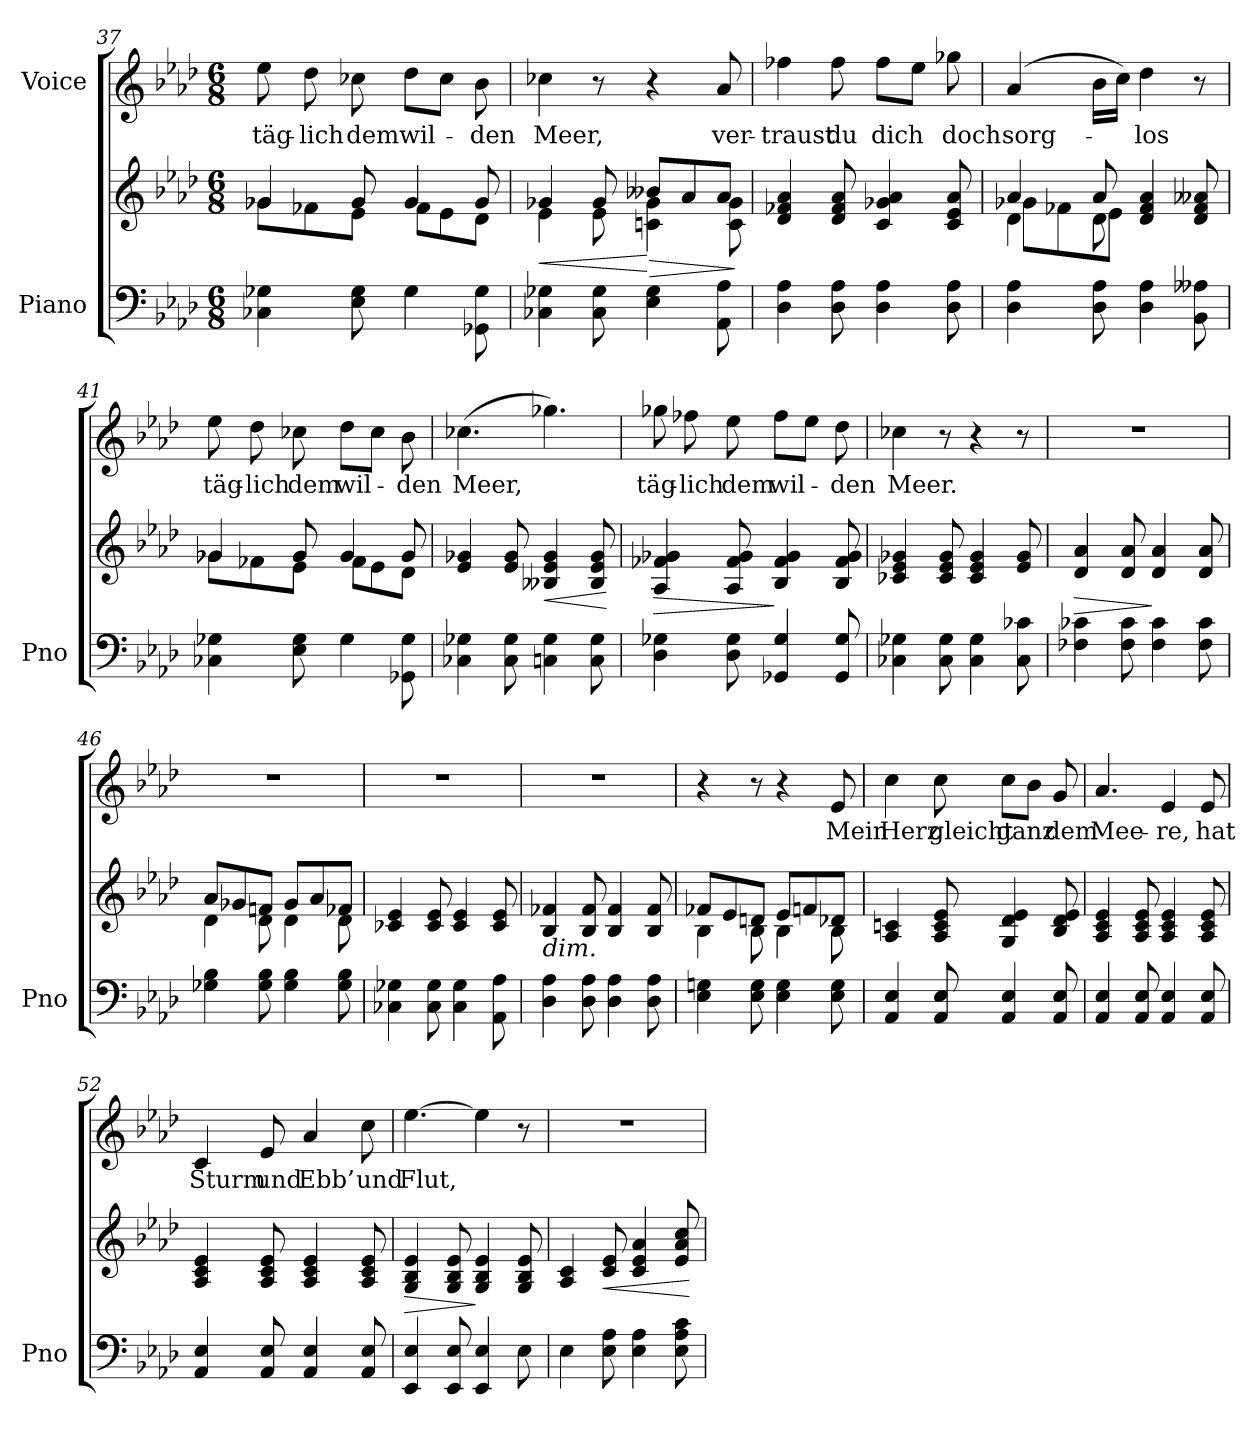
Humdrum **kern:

**kern	**kern	**dynam	**kern	**text
*part2	*part2	*part2	*part1	*part1
*staff3	*staff2	*staff2/3	*staff1	*staff1
*I"Piano	*	*	*I"Voice	*
*I'Pno	*	*	*	*
*clefF4	*clefG2	*	*clefG2	*
*k[b-e-a-d-]	*k[b-e-a-d-]	*	*k[b-e-a-d-]	*
*M6/8	*M6/8	*	*M6/8	*
=37	=37	=37	=37	=37
*	*^	*	*	*
4C-X\ 4G-X\	4g-X/	8g-\L	.	8ee-\	täg-
.	.	8f-X\	.	8dd-\	-lich
8E-\ 8G-\	8g-/	8e-\J	.	8cc-X\	dem
4G-\	4g-/	8f-\L	.	8dd-\L	wil-
.	.	8e-\	.	8cc-\J	.
8GG-X\ 8G-\	8g-/	8d-\J	.	8b-\	-den
=38	=38	=38	=38	=38	=38
!	!	!	!LO:HP:b	!	!
4C-X\ 4G-X\	4g-X/	4e-\	<	4cc-X\	Meer,
8C-\ 8G-\	8g-/	8e-\	.	8r	.
!	!	!	!LO:HP:n=1:b	!	!
4E-\ 4G-\	8b--X/L	4cn\ 4g-\	[ >	4r	.
.	8a-/	.	.	.	.
8AA-\ 8A-\	8a-/J	8c\ 8g-\	.	8a-/	ver-
*	*v	*v	*	*	*
.	.	]	.	.
=39	=39	=39	=39	=39
4D-\ 4A-\	4d-/ 4f-X/ 4a-/	.	4ff-X\	-traust
8D-\ 8A-\	8d-/ 8f-/ 8a-/	.	8ff-\	du
4D-\ 4A-\	4c/ 4g-X/ 4a-/	.	8ff-\L	dich
.	.	.	8ee-\J	.
8D-\ 8A-\	8c/ 8e-/ 8a-/	.	8gg-X\	doch
=40	=40	=40	=40	=40
*	*^	*	*	*
*	*	*^	*	*	*
4D-\ 4A-\	4a-/	4d-\	8g-X\L	.	(4a-/	sorg-
.	.	.	8f-X\	.	.	.
8D-\ 8A-\	8a-/	8d-\	8e-\J	.	16b-\LL	.
.	.	.	.	.	16cc\JJ)	.
4D-\ 4A-\	4d-/ 4f-/ 4a-/	4ryy	4ryy	.	4dd-\	-los
8BB-\ 8A--X\	8d-/ 8f-/ 8a--X/	8ryy	8ryy	.	8r	.
*	*	*v	*v	*	*	*
=41	=41	=41	=41	=41	=41
4C-X\ 4G-X\	4g-X/	8g-\L	.	8ee-\	täg-
.	.	8f-X\	.	8dd-\	-lich
8E-\ 8G-\	8g-/	8e-\J	.	8cc-X\	dem
4G-\	4g-/	8f-\L	.	8dd-\L	wil-
.	.	8e-\	.	8cc-\J	.
8GG-X\ 8G-\	8g-/	8d-\J	.	8b-\	-den
*	*v	*v	*	*	*
=42	=42	=42	=42	=42
4C-X\ 4G-X\	4e-/ 4g-X/	.	(4.cc-X\	Meer,
8C-\ 8G-\	8e-/ 8g-/	.	.	.
!	!	!LO:HP:b	!	!
4Cn\ 4G-\	4B--X/ 4e-/ 4g-/	<	4.gg-X\)	.
8C\ 8G-\	8B--/ 8e-/ 8g-/	.	.	.
.	.	[	.	.
=43	=43	=43	=43	=43
!	!	!LO:HP:b	!	!
4D-\ 4G-X\	4A-/ 4f-X/ 4g-X/	>	8gg-X\	täg-
.	.	.	8ff-X\	-lich
8D-\ 8G-\	8A-/ 8f-/ 8g-/	.	8ee-\	dem
4GG-X/ 4G-/	4B-/ 4f-/ 4g-/	]	8ff-\L	wil-
.	.	.	8ee-\J	.
8GG-/ 8G-/	8B-/ 8f-/ 8g-/	.	8dd-\	-den
=44	=44	=44	=44	=44
4C-X\ 4G-X\	4c-X/ 4e-/ 4g-X/	.	4cc-X\	Meer.
8C-\ 8G-\	8c-/ 8e-/ 8g-/	.	8r	.
4C-\ 4G-\	4c-/ 4e-/ 4g-/	.	4r	.
8C-\ 8c-X\	8e-/ 8g-/	.	8r	.
=45	=45	=45	=45	=45
!	!	!LO:HP:b	!	!
4F-X\ 4c-X\	4d-/ 4a-/	>	2.r	.
8F-\ 8c-\	8d-/ 8a-/	.	.	.
4F-\ 4c-\	4d-/ 4a-/	]	.	.
8F-\ 8c-\	8d-/ 8a-/	.	.	.
=46	=46	=46	=46	=46
*	*^	*	*	*
4G-X\ 4B-\	8a-/L	4d-\	.	2.r	.
.	8g-X/	.	.	.	.
8G-\ 8B-\	8fn/J	8d-\	.	.	.
4G-\ 4B-\	8g-/L	4d-\	.	.	.
.	8a-/	.	.	.	.
8G-\ 8B-\	8f-X/J	8d-\	.	.	.
*	*v	*v	*	*	*
=47	=47	=47	=47	=47
4C-X\ 4G-X\	4c-X/ 4e-/	.	2.r	.
8C-\ 8G-\	8c-/ 8e-/	.	.	.
4C-\ 4G-\	4c-/ 4e-/	.	.	.
8AA-\ 8A-\	8c-/ 8e-/	.	.	.
=48	=48	=48	=48	=48
!	!LO:TX:b:i:t=dim.	!	!	!
4D-\ 4A-\	4B-/ 4f-X/	.	2.r	.
8D-\ 8A-\	8B-/ 8f-/	.	.	.
4D-\ 4A-\	4B-/ 4f-/	.	.	.
8D-\ 8A-\	8B-/ 8f-/	.	.	.
=49	=49	=49	=49	=49
*	*^	*	*	*
4E-\ 4Gn\	8f-X/L	4B-\	.	4r	.
.	8e-/	.	.	.	.
8E-\ 8G\	8dn/J	8B-\	.	8r	.
4E-\ 4G\	8e-/L	4B-\	.	4r	.
.	8fn/	.	.	.	.
8E-\ 8G\	8d-X/J	8B-\	.	8e-/	Mein
*	*v	*v	*	*	*
=50	=50	=50	=50	=50
4AA-/ 4E-/	4A-/ 4cn/	.	4cc\	Herz
8AA-/ 8E-/	8A-/ 8c/ 8e-/	.	8cc\	gleicht
4AA-/ 4E-/	4G/ 4d-/ 4e-/	.	8cc\L	ganz
.	.	.	8b-\J	.
8AA-/ 8E-/	8B-/ 8d-/ 8e-/	.	8g/	dem
=51	=51	=51	=51	=51
4AA-/ 4E-/	4A-/ 4c/ 4e-/	.	4.a-/	Mee-
8AA-/ 8E-/	8A-/ 8c/ 8e-/	.	.	.
4AA-/ 4E-/	4A-/ 4c/ 4e-/	.	4e-/	-re,
8AA-/ 8E-/	8A-/ 8c/ 8e-/	.	8e-/	hat
=52	=52	=52	=52	=52
4AA-/ 4E-/	4A-/ 4c/ 4e-/	.	4c/	Sturm
8AA-/ 8E-/	8A-/ 8c/ 8e-/	.	8e-/	und
4AA-/ 4E-/	4A-/ 4c/ 4e-/	.	4a-/	Ebb’
8AA-/ 8E-/	8A-/ 8c/ 8e-/	.	8cc\	und
=53	=53	=53	=53	=53
!	!	!LO:HP:b	!	!
4EE-/ 4E-/	4G/ 4B-/ 4e-/	>	[4.ee-\	Flut,
8EE-/ 8E-/	8G/ 8B-/ 8e-/	.	.	.
4EE-/ 4E-/	4G/ 4B-/ 4e-/	]	4ee-\]	.
8E-\	8G/ 8B-/ 8e-/	.	8r	.
=54	=54	=54	=54	=54
4E-\	4A-/ 4c/	.	2.r	.
!	!	!LO:HP:b	!	!
8E-\ 8A-\	8c/ 8e-/	<	.	.
4E-\ 4A-\	4c/ 4e-/ 4a-/	.	.	.
8E-\ 8A-\ 8c\	8e-/ 8a-/ 8cc/	.	.	.
.	.	[	.	.
=	=	=	=	=
*-	*-	*-	*-	*-
